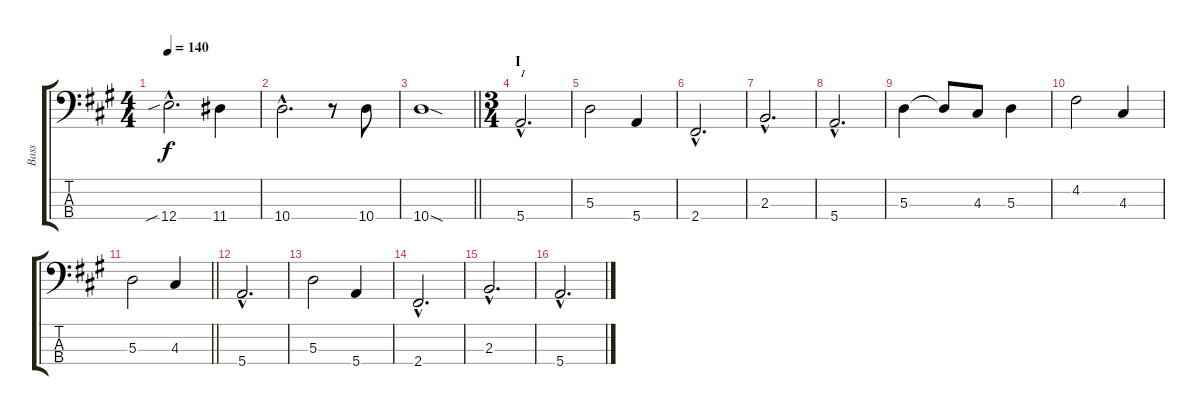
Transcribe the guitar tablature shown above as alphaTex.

\track ("Bass" "Bass") {instrument electricbasspick}
\staff {score tabs}
\tuning (G2 D2 A1 E1) {hide}
\ts (4 4)
\tempo 140
\clef f4
\ks a
12.4{sib hac}.2{d dy f} 11.4.4 |
10.4{hac}.2{d} r.8 10.4.8 |
\barLineRight lightlight
10.4{sod}.1 |
\ts (3 4)
\section ("" "I")
5.4{hac}.2{d txt "I"} |
5.3.2 5.4.4 |
2.4{hac}.2{d} |
2.3{hac}.2{d} |
5.4{hac}.2{d} |
5.3.4 5.3{t}.8 4.3.8 5.3.4 |
4.2.2 4.3.4 |
\barLineRight lightlight
5.3.2 4.3.4 |
5.4{hac}.2{d} |
5.3.2 5.4.4 |
2.4{hac}.2{d} |
2.3{hac}.2{d} |
5.4{hac}.2{d}
